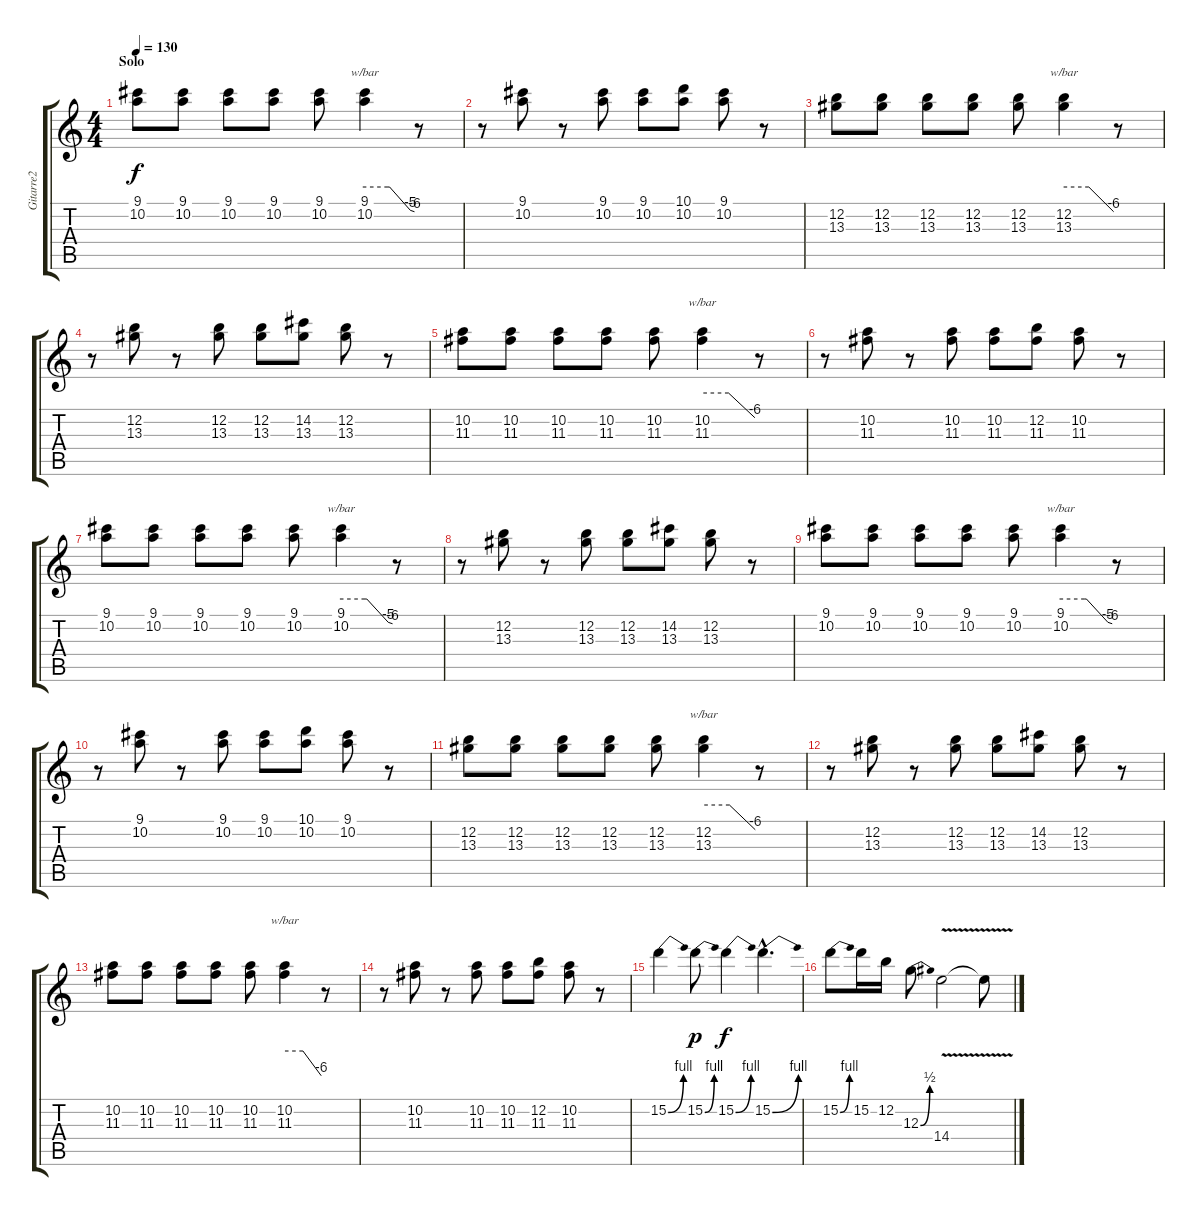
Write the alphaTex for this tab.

\track ("Gitarre2" "Gitarre2") {instrument distortionguitar}
\staff {score tabs}
\tuning (E4 B3 G3 D3 A2 E2) {hide}
\ts (4 4)
\section ("" "Solo")
\tempo 130
\clef g2
\ks c
(9.1 10.2).8{dy f volume 12 instrument distortionguitar} (9.1 10.2).8 (9.1 10.2).8 (9.1 10.2).8 (9.1 10.2).8 (9.1 10.2).4{tbe (custom default 0 0 28 0 30 0 55 -20 60 -24)} r.8 |
r.8 (9.1 10.2).8 r.8 (9.1 10.2).8 (9.1 10.2).8 (10.1 10.2).8 (9.1 10.2).8 r.8 |
(12.2 13.3).8 (12.2 13.3).8 (12.2 13.3).8 (12.2 13.3).8 (12.2 13.3).8 (12.2 13.3).4{tbe (custom default 0 0 30 0 60 -24)} r.8 |
r.8 (12.2 13.3).8 r.8 (12.2 13.3).8 (12.2 13.3).8 (14.2 13.3).8 (12.2 13.3).8 r.8 |
(10.2 11.3).8 (10.2 11.3).8 (10.2 11.3).8 (10.2 11.3).8 (10.2 11.3).8 (10.2 11.3).4{tbe (custom default 0 0 30 0 60 -24)} r.8 |
r.8 (10.2 11.3).8 r.8 (10.2 11.3).8 (10.2 11.3).8 (12.2 11.3).8 (10.2 11.3).8 r.8 |
(9.1 10.2).8{volume 12 instrument distortionguitar} (9.1 10.2).8 (9.1 10.2).8 (9.1 10.2).8 (9.1 10.2).8 (9.1 10.2).4{tbe (custom default 0 0 28 0 30 0 55 -20 60 -24)} r.8 |
r.8 (12.2 13.3).8 r.8 (12.2 13.3).8 (12.2 13.3).8 (14.2 13.3).8 (12.2 13.3).8 r.8 |
(9.1 10.2).8{volume 12 instrument distortionguitar} (9.1 10.2).8 (9.1 10.2).8 (9.1 10.2).8 (9.1 10.2).8 (9.1 10.2).4{tbe (custom default 0 0 28 0 30 0 55 -20 60 -24)} r.8 |
r.8 (9.1 10.2).8 r.8 (9.1 10.2).8 (9.1 10.2).8 (10.1 10.2).8 (9.1 10.2).8 r.8 |
(12.2 13.3).8 (12.2 13.3).8 (12.2 13.3).8 (12.2 13.3).8 (12.2 13.3).8 (12.2 13.3).4{tbe (custom default 0 0 30 0 60 -24)} r.8 |
r.8 (12.2 13.3).8 r.8 (12.2 13.3).8 (12.2 13.3).8 (14.2 13.3).8 (12.2 13.3).8 r.8 |
(10.2 11.3).8 (10.2 11.3).8 (10.2 11.3).8 (10.2 11.3).8 (10.2 11.3).8 (10.2 11.3).4{tbe (custom default 0 0 30 0 60 -24)} r.8 |
r.8 (10.2 11.3).8 r.8 (10.2 11.3).8 (10.2 11.3).8 (12.2 11.3).8 (10.2 11.3).8 r.8 |
15.2{be (bend 0 0 60 4)}.4 15.2{be (bend 0 0 60 4)}.8{dy p} 15.2{be (bend 0 0 60 4)}.4{dy f} 15.2{be (bend 0 0 60 4) hac}.4{d} |
15.2{be (bend 0 0 60 4)}.8 15.2.16 12.2.16 12.3{be (bend 0 0 60 2)}.8 14.4{v}.2 14.4{t}.8
